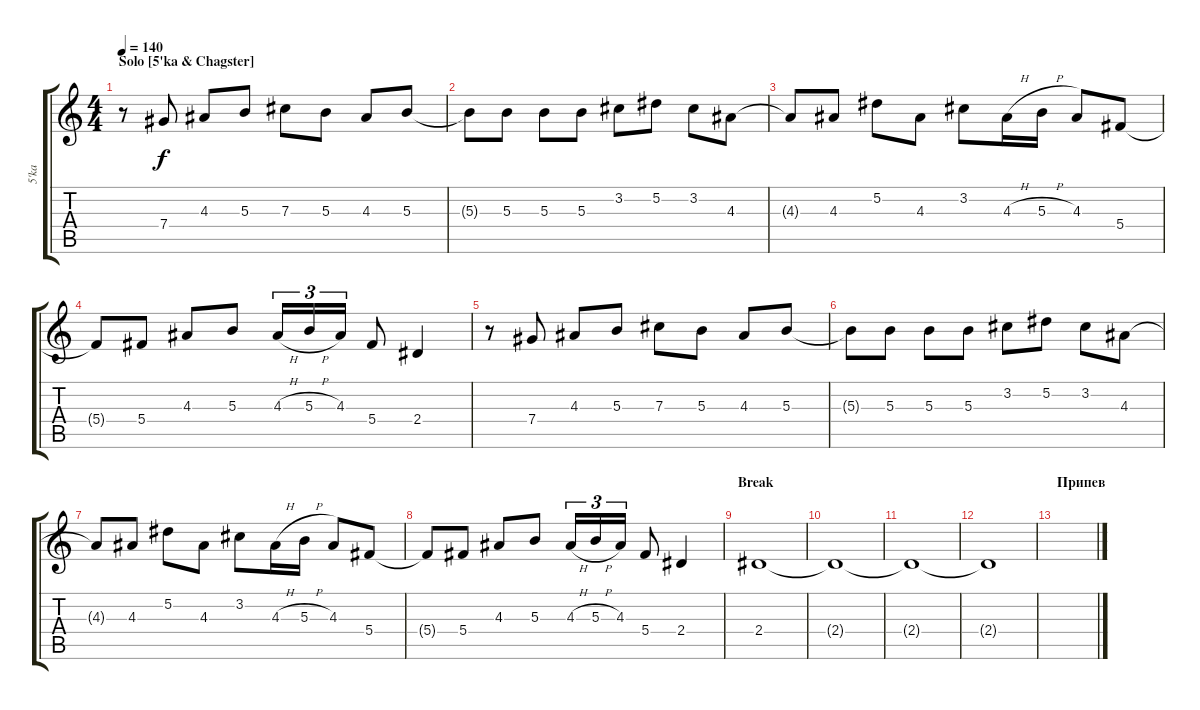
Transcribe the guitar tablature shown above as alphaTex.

\track ("5'ka" "5'ka") {instrument distortionguitar}
\staff {score tabs}
\tuning (Eb4 Bb3 Gb3 Db3 Ab2 Eb2) {hide}
\ts (4 4)
\section ("" "Solo [5'ka & Chagster]")
\tempo 140
\clef g2
\ks c
r.8{dy f} 7.4.8 4.3.8 5.3.8 7.3.8 5.3.8 4.3.8 5.3.8 |
5.3{t}.8 5.3.8 5.3.8 5.3.8 3.2.8 5.2.8 3.2.8 4.3.8 |
4.3{t}.8 4.3.8 5.2.8 4.3.8 3.2.8 4.3{h}.16 5.3{h}.16 4.3.8 5.4.8 |
5.4{t}.8 5.4.8 4.3.8 5.3.8 4.3{h}.16{tu (3 2)} 5.3{h}.16{tu (3 2)} 4.3.16{tu (3 2)} 5.4.8 2.4.4 |
r.8 7.4.8 4.3.8 5.3.8 7.3.8 5.3.8 4.3.8 5.3.8 |
5.3{t}.8 5.3.8 5.3.8 5.3.8 3.2.8 5.2.8 3.2.8 4.3.8 |
4.3{t}.8 4.3.8 5.2.8 4.3.8 3.2.8 4.3{h}.16 5.3{h}.16 4.3.8 5.4.8 |
5.4{t}.8 5.4.8 4.3.8 5.3.8 4.3{h}.16{tu (3 2)} 5.3{h}.16{tu (3 2)} 4.3.16{tu (3 2)} 5.4.8 2.4.4 |
\section ("" "Break")
2.4.1 |
2.4{t}.1 |
2.4{t}.1 |
2.4{t}.1 |
\section ("" "Припев")
